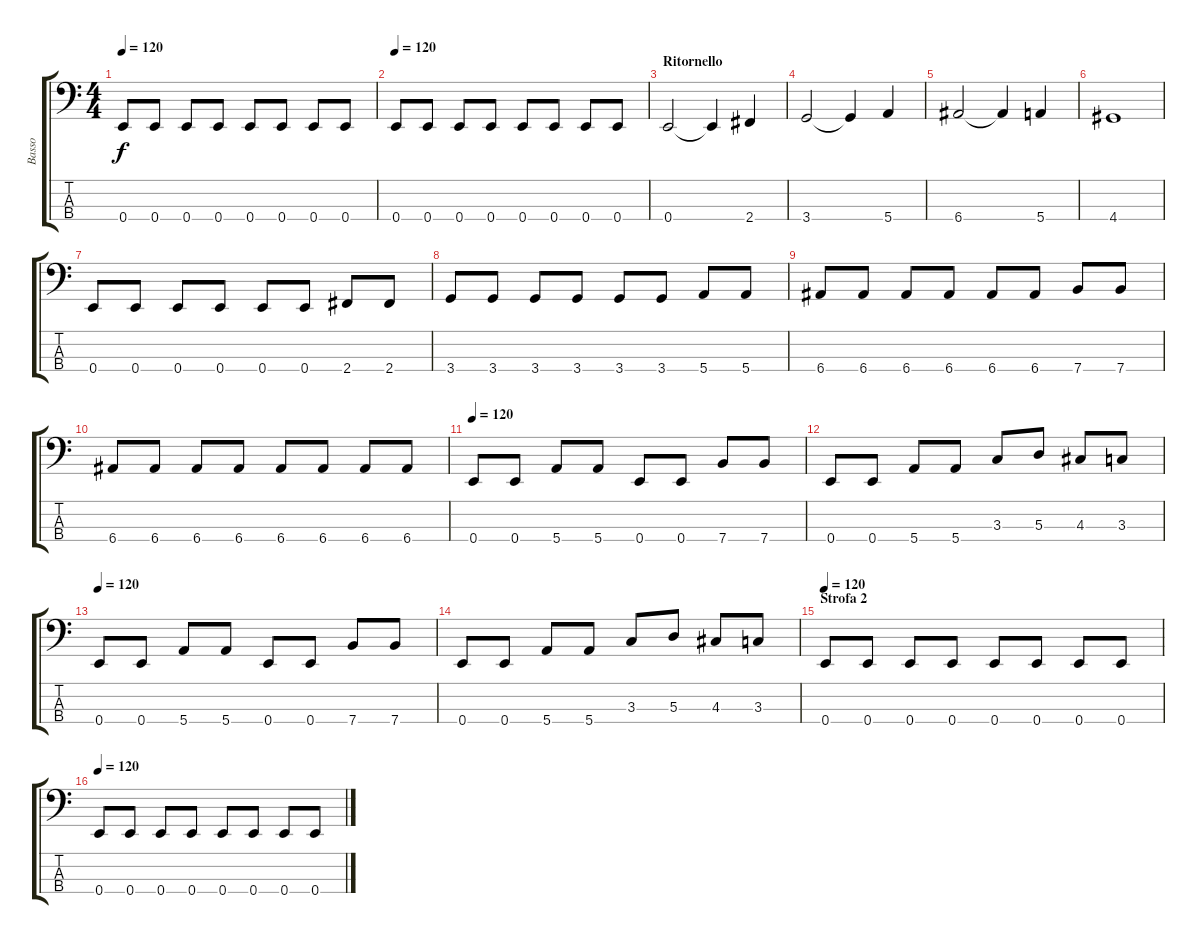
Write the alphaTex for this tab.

\track ("Basso" "Basso") {instrument electricbasspick}
\staff {score tabs}
\tuning (G2 D2 A1 E1) {hide}
\ts (4 4)
\tempo 120
\clef f4
\ks c
0.4.8{dy f} 0.4.8 0.4.8 0.4.8 0.4.8 0.4.8 0.4.8 0.4.8 |
\tempo 120
0.4.8 0.4.8 0.4.8 0.4.8 0.4.8 0.4.8 0.4.8 0.4.8 |
\section ("" "Ritornello")
0.4.2 0.4{t}.4 2.4.4 |
3.4.2 3.4{t}.4 5.4.4 |
6.4.2 6.4{t}.4 5.4.4 |
4.4.1 |
0.4.8 0.4.8 0.4.8 0.4.8 0.4.8 0.4.8 2.4.8 2.4.8 |
3.4.8 3.4.8 3.4.8 3.4.8 3.4.8 3.4.8 5.4.8 5.4.8 |
6.4.8 6.4.8 6.4.8 6.4.8 6.4.8 6.4.8 7.4.8 7.4.8 |
6.4.8 6.4.8 6.4.8 6.4.8 6.4.8 6.4.8 6.4.8 6.4.8 |
\tempo 120
0.4.8 0.4.8 5.4.8 5.4.8 0.4.8 0.4.8 7.4.8 7.4.8 |
0.4.8 0.4.8 5.4.8 5.4.8 3.3.8 5.3.8 4.3.8 3.3.8 |
\tempo 120
0.4.8 0.4.8 5.4.8 5.4.8 0.4.8 0.4.8 7.4.8 7.4.8 |
0.4.8 0.4.8 5.4.8 5.4.8 3.3.8 5.3.8 4.3.8 3.3.8 |
\section ("" "Strofa 2")
\tempo 120
0.4.8 0.4.8 0.4.8 0.4.8 0.4.8 0.4.8 0.4.8 0.4.8 |
\tempo 120
0.4.8 0.4.8 0.4.8 0.4.8 0.4.8 0.4.8 0.4.8 0.4.8
